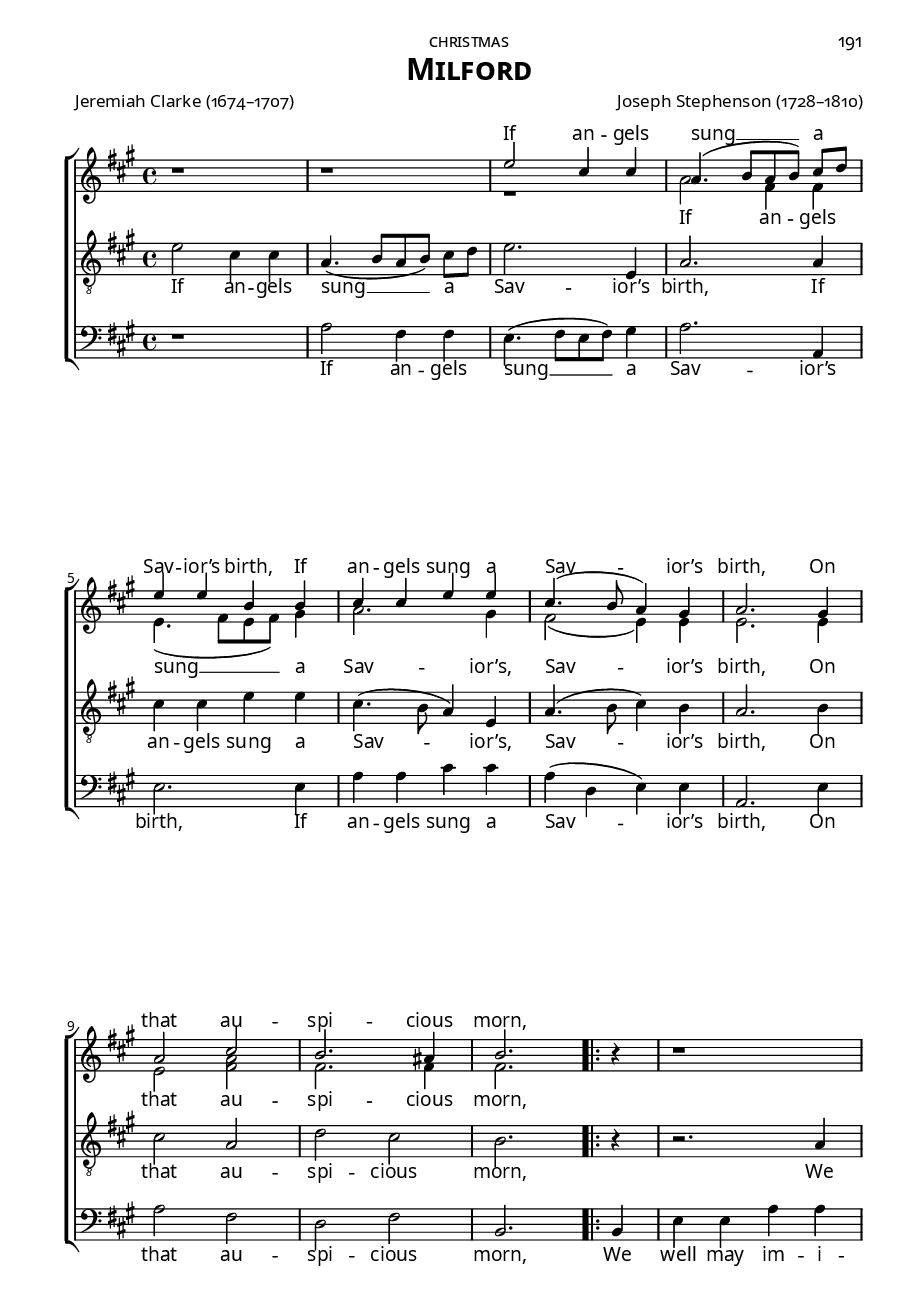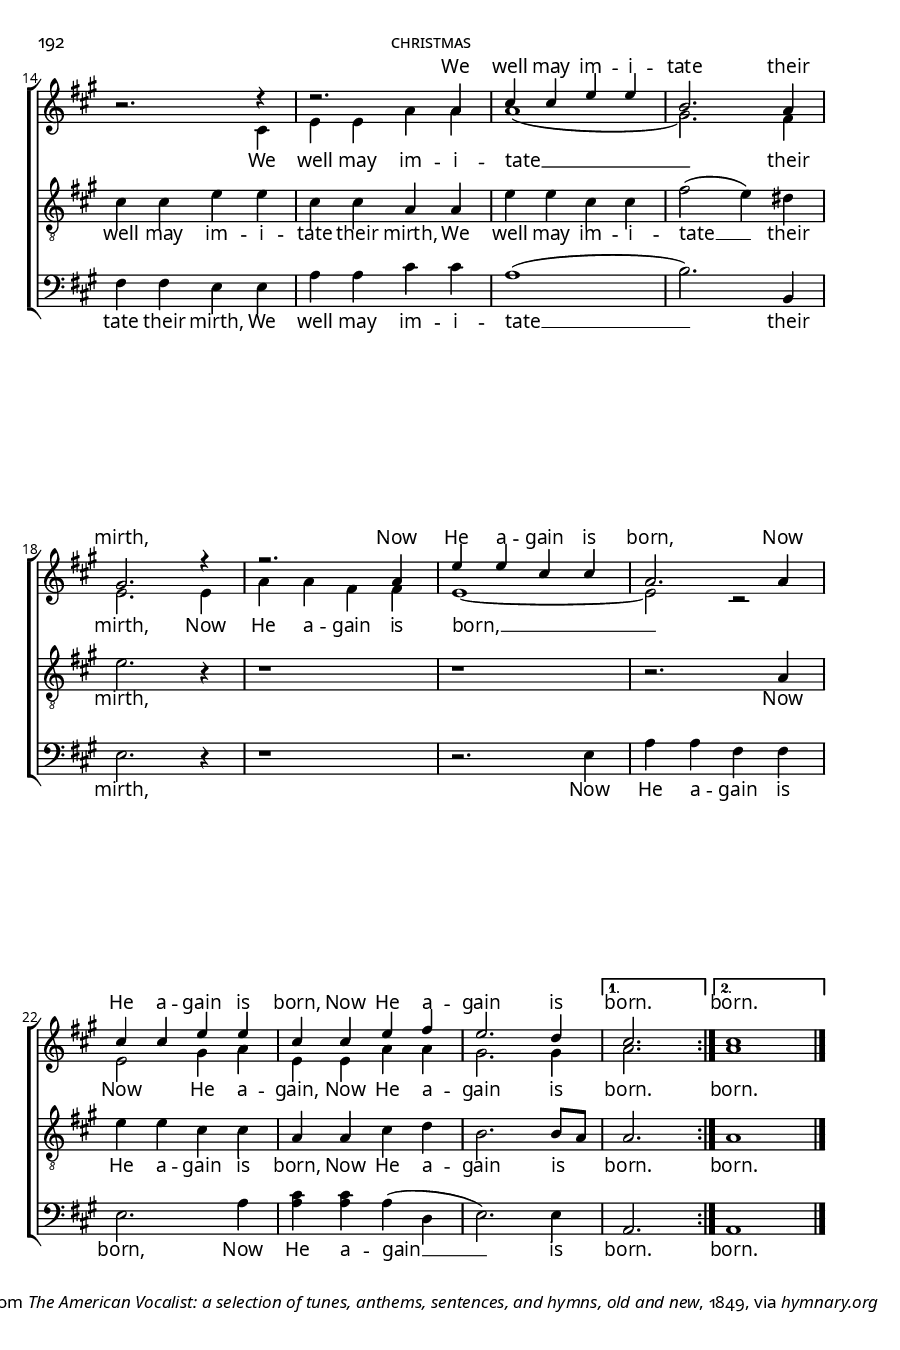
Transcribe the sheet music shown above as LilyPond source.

\version "2.14.2"
\include "util.ly"
\header {
  title = \markup{\override #'(font-name . "Garamond Premier Pro Semibold"){ \abs-fontsize #15 \smallCapsOldStyle"Milford"}}
  poet = \markup\oldStyleNum"Jeremiah Clarke (1674–1707)"
  composer = \markup\oldStyleNum"Joseph Stephenson (1728–1810)"
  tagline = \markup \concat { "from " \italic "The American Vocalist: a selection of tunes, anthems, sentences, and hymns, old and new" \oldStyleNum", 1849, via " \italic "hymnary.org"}
}
\paper {
  %print-all-headers = ##f
  paper-height = 9\in
  paper-width = 6\in
  indent = 0\in
  %system-system-spacing = #'((basic-distance . 10) (padding . 0))
  system-system-spacing =
    #'((basic-distance . 0)
       (minimum-distance . 0)
       (padding . -5)
       (stretchability . 100))
  ragged-last-bottom = ##f
  ragged-bottom = ##f
  two-sided = ##t
  inner-margin = 0.5\in
  outer-margin = 0.25\in
  top-margin = 0.25\in
  bottom-margin = 0.25\in
  first-page-number = #191
  print-first-page-number = ##t
  headerLine = \markup{\override #'(font-name . "Garamond Premier Pro") \smallCapsOldStyle"christmas"}
  oddHeaderMarkup = \markup\fill-line{
     \override #'(font-name . "Garamond Premier Pro")\abs-fontsize #8.5
     \combine 
        \fill-line{"" \on-the-fly #print-page-number-check-first
        \oldStylePageNum""
        }
        \fill-line{\headerLine}
  }
  evenHeaderMarkup = \markup {
     \override #'(font-name . "Garamond Premier Pro")\abs-fontsize #8.5
     \combine
        \on-the-fly #print-page-number-check-first
        \oldStylePageNum""
        \fill-line{\headerLine}
  }
}
#(set-global-staff-size 15) \paper{ #(define fonts (make-pango-font-tree "GoudyOlSt BT" "Garamond Premier Pro" "Garamond Premier Pro" (/ 15 20))) }
global = {
  \key a \major
  \time 4/4
  \autoBeamOff
  \override DynamicLineSpanner #'staff-padding = #0.0
  \override DynamicLineSpanner #'Y-extent = #'(-1 . 1)
}

sopMusic = \relative c'' {
  b1\rest |
  b1\rest |
  e2 cis4 cis |
  a4.( b8[ a b]) cis[ d] |
  e4 e b b |
  cis cis e e |
  cis4.( b8 a4) gis |
  a2. gis4 |
  a2 cis |
  b2. ais4 |
  \partial 2. b2.
  \repeat volta 2 {
    \partial 4 b4\rest |
    b1\rest |
    
    b2.\rest d4\rest |
    d2.\rest a4 |
    cis4 cis e e |
    b2. a4 |
    gis2. r4 |
    r2. a4 |
    e'4 e cis cis |
    a2. a4 |
    cis cis e e |
    cis cis e fis |
    e2. d4 |
  }
  \alternative {
    {
      \partial 2. cis2.
    }
    {
      cis1 \bar "|."
    }
  }
}
sopWords = \lyricmode {
  If an -- gels sung __ a Sav -- ior’s birth,
  If an -- gels sung a Sav -- ior’s birth,
  On that au -- spi -- cious morn,
  
  We well may im -- i -- tate their mirth,
  Now He a -- gain is born,
  Now He a -- gain is born,
  Now He a -- gain is born.
  
  born.
}

altoMusic = \relative c' {
  s1 |
  s1 |
  r1 |
  a'2 fis4 fis |
  e4.( fis8[ e fis]) gis4 |
  a2. gis4 |
  fis2( e4) e |
  e2. e4 |
  e2 <fis a> |
  fis2. fis4 |
  fis2. |
  \repeat volta 2 {
    s4 |
    s1 |
    
    s2. cis4 |
    e e a a |
    a1( |
    gis2.) fis4 |
    e2. e4 |
    a a fis fis |
    e1~|
    e2 r2 |
    e2 gis4 a |
    e e a a |
    gis2. gis4 |
  }
  \alternative {
    {
      a2.
    }
    {
      a1
    }
  }
}
altoWords = \lyricmode {
  If an -- gels sung __ a Sav -- ior’s, Sav -- ior’s birth,
  On that au -- spi -- cious morn,
  
  We well may im -- i -- tate __ their mirth,
  Now He a -- gain is born, __
  Now He a -- gain,
  Now He a -- gain is born.
  
  born.
}
altoWordsII = \lyricmode {
%\markup\italic
  \set stanza = #"2. "
  \set ignoreMelismata = ##t
}
altoWordsIII = \lyricmode {
  \set stanza = #"3. "
  \set ignoreMelismata = ##t
}
altoWordsIV = \lyricmode {
  \set stanza = #"4. "
  \set ignoreMelismata = ##t
}
altoWordsV = \lyricmode {
  \set stanza = #"5. "
  \set ignoreMelismata = ##t
}
altoWordsVI = \lyricmode {
  \set stanza = #"6. "
  \set ignoreMelismata = ##t
}
tenorMusic = \relative c' {
  e2 cis4 cis |
  a4.( b8[ a b]) cis[ d] |
  e2. e,4 |
  a2. a4 |
  cis cis e e |
  cis4.( b8 a4) e |
  a4.( b8 cis4) b |
  a2. b4 |
  cis2 a |
  d cis |
  b2.
  \repeat volta 2 {
    r4 |
    r2. a4 |
    cis cis e e |
    cis cis a a |
    e' e cis cis |
    fis2( e4) dis |
    e2. r4 |
    r1 |
    r1 |
    r2. a,4 |
    e' e cis cis |
    a a cis d |
    b2. b8[ a] |
  }
  \alternative {
    {
      a2.
    }
    {
      a1
    }
  }
}
tenorWords = \lyricmode {
  If an -- gels sung __ a Sav -- ior’s birth,
  If an -- gels sung a Sav -- ior’s, Sav -- ior’s birth,
  On that au -- spi -- cious morn,
  
  We well may im -- i -- tate their mirth,
  We well may im -- i -- tate __ their mirth,
  Now He a -- gain is born,
  Now He a -- gain is born.
  
  born.
}

bassMusic = \relative c' {
  r1 |
  a2 fis4 fis |
  e4.( fis8[ e fis]) gis4 |
  a2. a,4 |
  e'2. e4 |
  a a cis cis |
  a( d, e) e |
  a,2. e'4 |
  a2 fis |
  d fis |
  b,2. |
  \repeat volta 2 {
    b4 |
    e e a a |
    
    fis fis e e |
    a a cis cis |
    a1( |
    b2.) b,4 |
    e2. r4 |
    r1 |
    r2. e4 |
    a a fis fis |
    e2. a4 |
    <a cis> <a cis> a( d, |
    e2.) e4 |
  }
  \alternative {
    {
      a,2.
    }
    {
      a1
    }
  }
}
bassWords = \lyricmode {
  If an -- gels sung __ a Sav -- ior’s birth,
  If an -- gels sung a Sav -- ior’s birth,
  On that au -- spi -- cious morn,
  
  We well may im -- i -- tate their mirth,
  We well may im -- i -- tate __ their mirth,
  Now He a -- gain is born,
  Now He a -- gain __ is born.
  
  born.
}

pianoRH = \relative c' {
  
}
pianoLH = \relative c' {
  
}

\score {
  <<
   \new ChoirStaff <<
    \new Staff = women <<
      \new Voice = "sopranos" { << \global \voiceOne \sopMusic >> }
      \new Voice = "altos" { << \global \voiceTwo \altoMusic >> }
    >>
    \new Staff = tenors <<
      \clef "G_8"
      \new Voice = "tenors" { << \global \tenorMusic >> }
    >>
    \new Staff = basses <<
      \clef bass
      \new Voice = "basses" { << \global \bassMusic >> }
    >>
    \new Lyrics \with { alignAboveContext = #"women" \override VerticalAxisGroup #'nonstaff-relatedstaff-spacing = #'((basic-distance . 1))} \lyricsto "sopranos" \sopWords
    \new Lyrics \with { alignBelowContext = #"women" } \lyricsto "altos" \altoWords
   
    \new Lyrics \with { alignBelowContext = #"tenors" \override VerticalAxisGroup #'nonstaff-relatedstaff-spacing = #'((basic-distance . 1)) } \lyricsto "tenors" \tenorWords
    \new Lyrics \with { alignBelowContext = #"basses" \override VerticalAxisGroup #'nonstaff-relatedstaff-spacing = #'((basic-distance . 1)) } \lyricsto "basses" \bassWords
  >>
%    \new PianoStaff << \new Staff { \new Voice { \pianoRH } } \new Staff { \clef "bass" \pianoLH } >>
  >>
  \layout {
    \context {
      \Score
      %\override SpacingSpanner #'base-shortest-duration = #(ly:make-moment 1 8)
      %\override SpacingSpanner #'common-shortest-duration = #(ly:make-moment 1 4)
    }
    \context {
      % Remove all empty staves
      % \Staff \RemoveEmptyStaves \override VerticalAxisGroup #'remove-first = ##t
    }
  }
  \midi {
    %\tempo 4 = 90
    \set Staff.midiInstrument = "flute"
  
    \context {
      \Voice
      \remove "Dynamic_performer"
    }
  }
}
